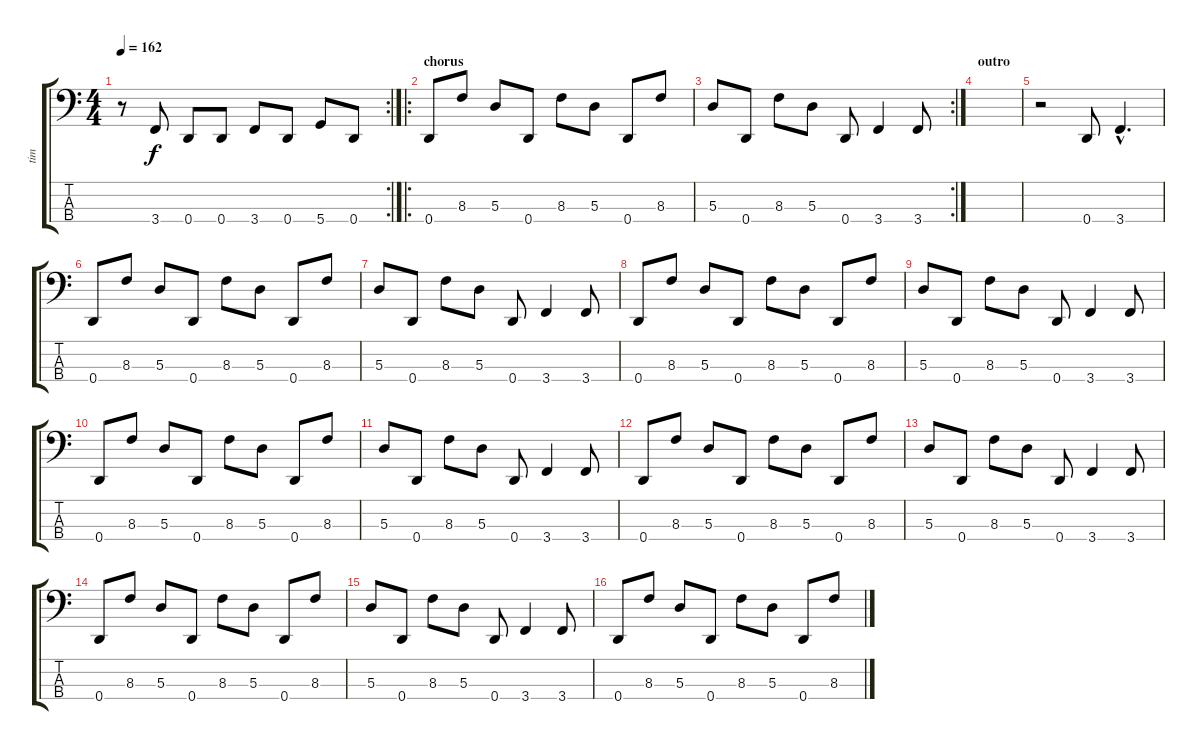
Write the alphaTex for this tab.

\track ("tim" "tim") {instrument electricbassfinger}
\staff {score tabs}
\tuning (G2 D2 A1 D1) {hide}
\rc 2
\ts (4 4)
\tempo 162
\clef f4
\ks c
r.8{dy f} 3.4.8 0.4.8 0.4.8 3.4.8 0.4.8 5.4.8 0.4.8 |
\ro
\section ("" "chorus")
0.4.8 8.3.8 5.3.8 0.4.8 8.3.8 5.3.8 0.4.8 8.3.8 |
\rc 2
5.3.8 0.4.8 8.3.8 5.3.8 0.4.8 3.4.4 3.4.8 |
\section ("" "outro")
|
r.2 0.4.8 3.4{hac}.4{d} |
0.4.8 8.3.8 5.3.8 0.4.8 8.3.8 5.3.8 0.4.8 8.3.8 |
5.3.8 0.4.8 8.3.8 5.3.8 0.4.8 3.4.4 3.4.8 |
0.4.8 8.3.8 5.3.8 0.4.8 8.3.8 5.3.8 0.4.8 8.3.8 |
5.3.8 0.4.8 8.3.8 5.3.8 0.4.8 3.4.4 3.4.8 |
0.4.8 8.3.8 5.3.8 0.4.8 8.3.8 5.3.8 0.4.8 8.3.8 |
5.3.8 0.4.8 8.3.8 5.3.8 0.4.8 3.4.4 3.4.8 |
0.4.8 8.3.8 5.3.8 0.4.8 8.3.8 5.3.8 0.4.8 8.3.8 |
5.3.8 0.4.8 8.3.8 5.3.8 0.4.8 3.4.4 3.4.8 |
0.4.8 8.3.8 5.3.8 0.4.8 8.3.8 5.3.8 0.4.8 8.3.8 |
5.3.8 0.4.8 8.3.8 5.3.8 0.4.8 3.4.4 3.4.8 |
0.4.8 8.3.8 5.3.8 0.4.8 8.3.8 5.3.8 0.4.8 8.3.8
